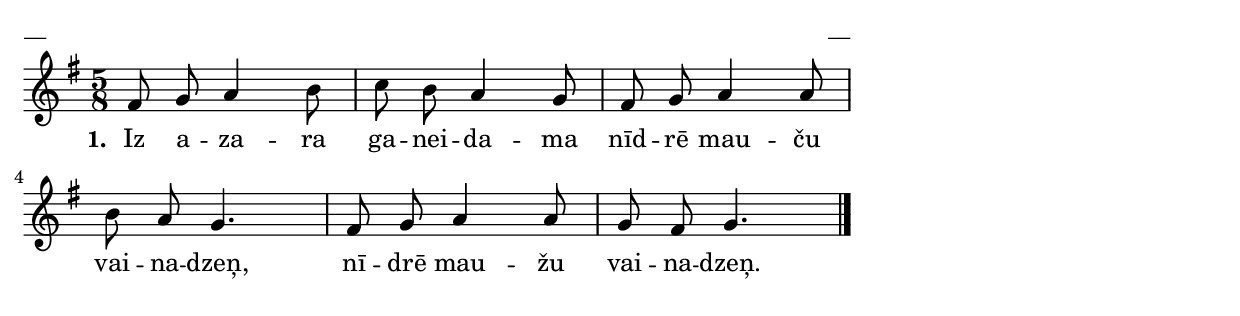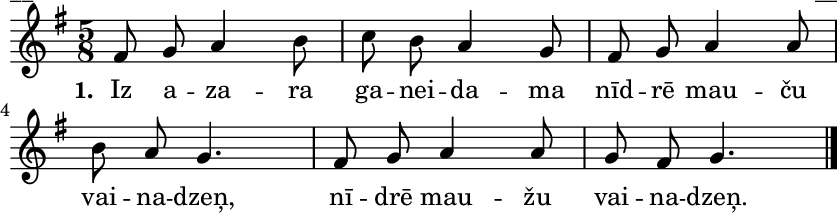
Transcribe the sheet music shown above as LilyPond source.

\version "2.13.18"
#(ly:set-option 'crop #t)

\paper {
line-width = 14\cm
left-margin = 0.4\cm
between-system-padding = 0.1\cm
between-system-space = 0.1\cm
}
% SBTZK, p.64
\layout {
indent = #0
ragged-last = ##f
}


voiceA = \relative c' {
\clef "treble"
\key g \major
\time 5/8
fis8 g a4 b8 | c b a4 g8 | fis g a4 a8 | b a g4. |
fis8 g a4 a8 | g fis g4. \bar"|."
}

lyricA = \lyricmode {
\set stanza = "1. "
Iz a -- za -- ra ga -- nei -- da -- ma nīd -- rē mau -- ču vai -- na -- dzeņ,
nī -- drē mau -- žu vai -- na -- dzeņ.
}


fullScore = <<
%\new ChordNames { \chordsA }
\new Staff {
<<
\new Voice = "voiceA" { \oneVoice \autoBeamOff \voiceA }
\new Lyrics \lyricsto "voiceA"  \lyricA
%\new Voice = "voiceB" { \voiceTwo \autoBeamOff \voiceB }
>>
}
>>



\score {
\fullScore
\header { piece = "__" opus = "__" }
}
\markup { \with-color #(x11-color 'white) \sans \smaller "__" }
\score {
\unfoldRepeats
\fullScore
\midi {
\context { \Staff \remove "Staff_performer" }
\context { \Voice \consists "Staff_performer" }
}
}


